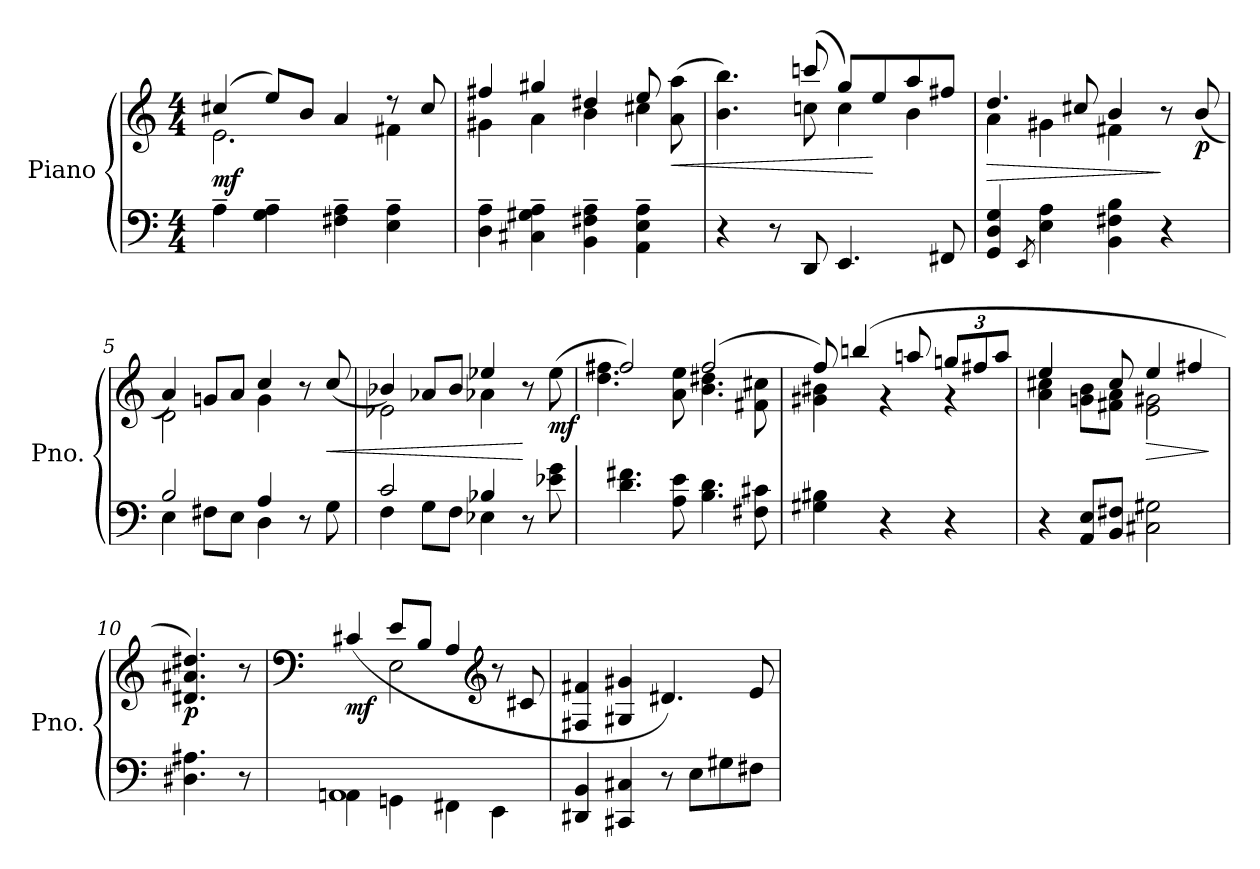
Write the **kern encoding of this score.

**kern	**kern	**dynam
*part1	*part1	*part1
*staff2	*staff1	*staff1/2
*I"Piano	*	*
*I'Pno.	*	*
*clefF4	*clefG2	*
*k[]	*k[]	*
*M4/4	*M4/4	*
*MM96	*MM96	*
=1	=1	=1
*	*^	*
!	!	!	!LO:DY:b
4A~\	(>4cc#X/	2.e\	mf
4G\~ 4A\~	8ee/L)	.	.
.	8b/J	.	.
4F#X\~ 4A\~	4a/	.	.
4E\~ 4A\~	8r	4f#X\	.
.	8cc#/	.	.
=2	=2	=2	=2
4D\~ 4A\~	4ff#X/	4g#X\	.
4C#X\~ 4G#X\~ 4A\~	4gg#X/	4a\	.
4BB\~ 4F#X\~ 4A\~	4dd#X/	4b\	.
4AA\~ 4E\~ 4A\~	8ee/	4cc#X\	.
!	!	!	!LO:HP:b
.	(>8a\ 8aa\	.	<
=3	=3	=3	=3
4r	4.b\ 4.bb\)	4.ryy	.
8r	.	.	.
8DD/	(>8cccn/	8ccn\	.
4.EE/	8gg/L)	4cc\	.
.	8ee/	.	[
.	8aa/	4b\	.
8FF#X/	8ff#X/J	.	.
=4	=4	=4	=4
!	!	!	!LO:HP:b
4GG/ 4D/ 4G/	4.dd/	4a\	>
8qEE/	.	.	.
4E\ 4A\	.	4g#X\	.
.	8cc#X/	.	.
4BB\ 4F#X\ 4B\	4b/	4f#X\	.
4r	8r	4ryy	]
!	!	!	!LO:DY:b
.	(>8b/	.	p
!!LO:LB:g=z	!!
=5	=5	=5	=5
*^	*	*	*
2B/	4E\	4a/)	2d\	.
.	8F#X\L	8gn/L	.	.
.	8E\J	8a/J	.	.
4A/	4D\	4cc/	4g\	.
8r	4ryy	8r	4ryy	.
!	!	!	!	!LO:HP:b
8G\	.	(>8cc/	.	<
=6	=6	=6	=6	=6
2c/	4F\	4b-X/)	2e-X\	.
.	8G\L	8a-X/L	.	.
.	8F\J	8b-/J	.	.
4B-X/	4E-X\	4ee-X/	4a-X\	.
8r	4ryy	8r	4ryy	[
!	!	!	!	!LO:DY:b
8e-X\ 8g\	.	(>8ee-\	.	mf
*v	*v	*	*	*
=7	=7	=7	=7
4.d\ 4.f#X\	2ff#X/)	4.dd\ 4.ff#\	.
8A\ 8e\	.	8a\ 8ee\	.
4.B\ 4.d\	(>2ff#/	4.b\ 4.dd#X\	.
8F#X\ 8c#X\	.	8f#X\ 8cc#X\	.
=8	=8	=8	=8
4G#X\ 4B#X\	8ff/)	4g#X\ 4b#X\	.
.	(>4bbn/	.	.
4r	.	4r	.
.	8aan/	.	.
*	*Xbrackettup	*	*
4r	12ggn/L	4r	.
.	12ff#X/	.	.
.	12aa/J	.	.
!!LO:LB:g=z	!!
=9	=9	=9	=9
4r	4ee/	4a\ 4cc#X\	.
8AA/ 8E/L	8ryy	8gn\ 8b\L	.
8BB/ 8F#X/J	8cc#/	8f#X\ 8a\J	.
!	!	!	!LO:HP:b
2C#X\ 2G#X\	4ee/	2e\ 2g#X\	>
.	4ff#X/	.	.
*	*v	*v	*
.	.	]
=10	=10	=10
!	!	!LO:DY:b
4.D#X\ 4.A#X\	4.d#X/ 4.a#X/ 4.dd#X/)	p
8r	8r	.
=11	=11	=11
*	*clefF4	*
*^	*^	*
!	!	!	!	!LO:DY:b
4AAn\	1AA	(>4c#X/	4ryy	mf
4GGn\	.	8e/L	2E\	.
.	.	8B/J	.	.
4FF#X\	.	4A/	.	.
*	*	*clefG2	*	*
4EE\	.	8r	4ryy	.
.	.	8c#X/	.	.
*v	*v	*	*	*
*	*v	*v	*
=12	=12	=12
4DD#X/ 4BB/	4F#X/ 4f#X/	.
4CC#X/ 4C#X/	4G#X/ 4g#X/	.
8r	4.d#X/)	.
8E\L	.	.
8G#X\	.	.
8F#X\J	8e/	.
=	=	=
*-	*-	*-
